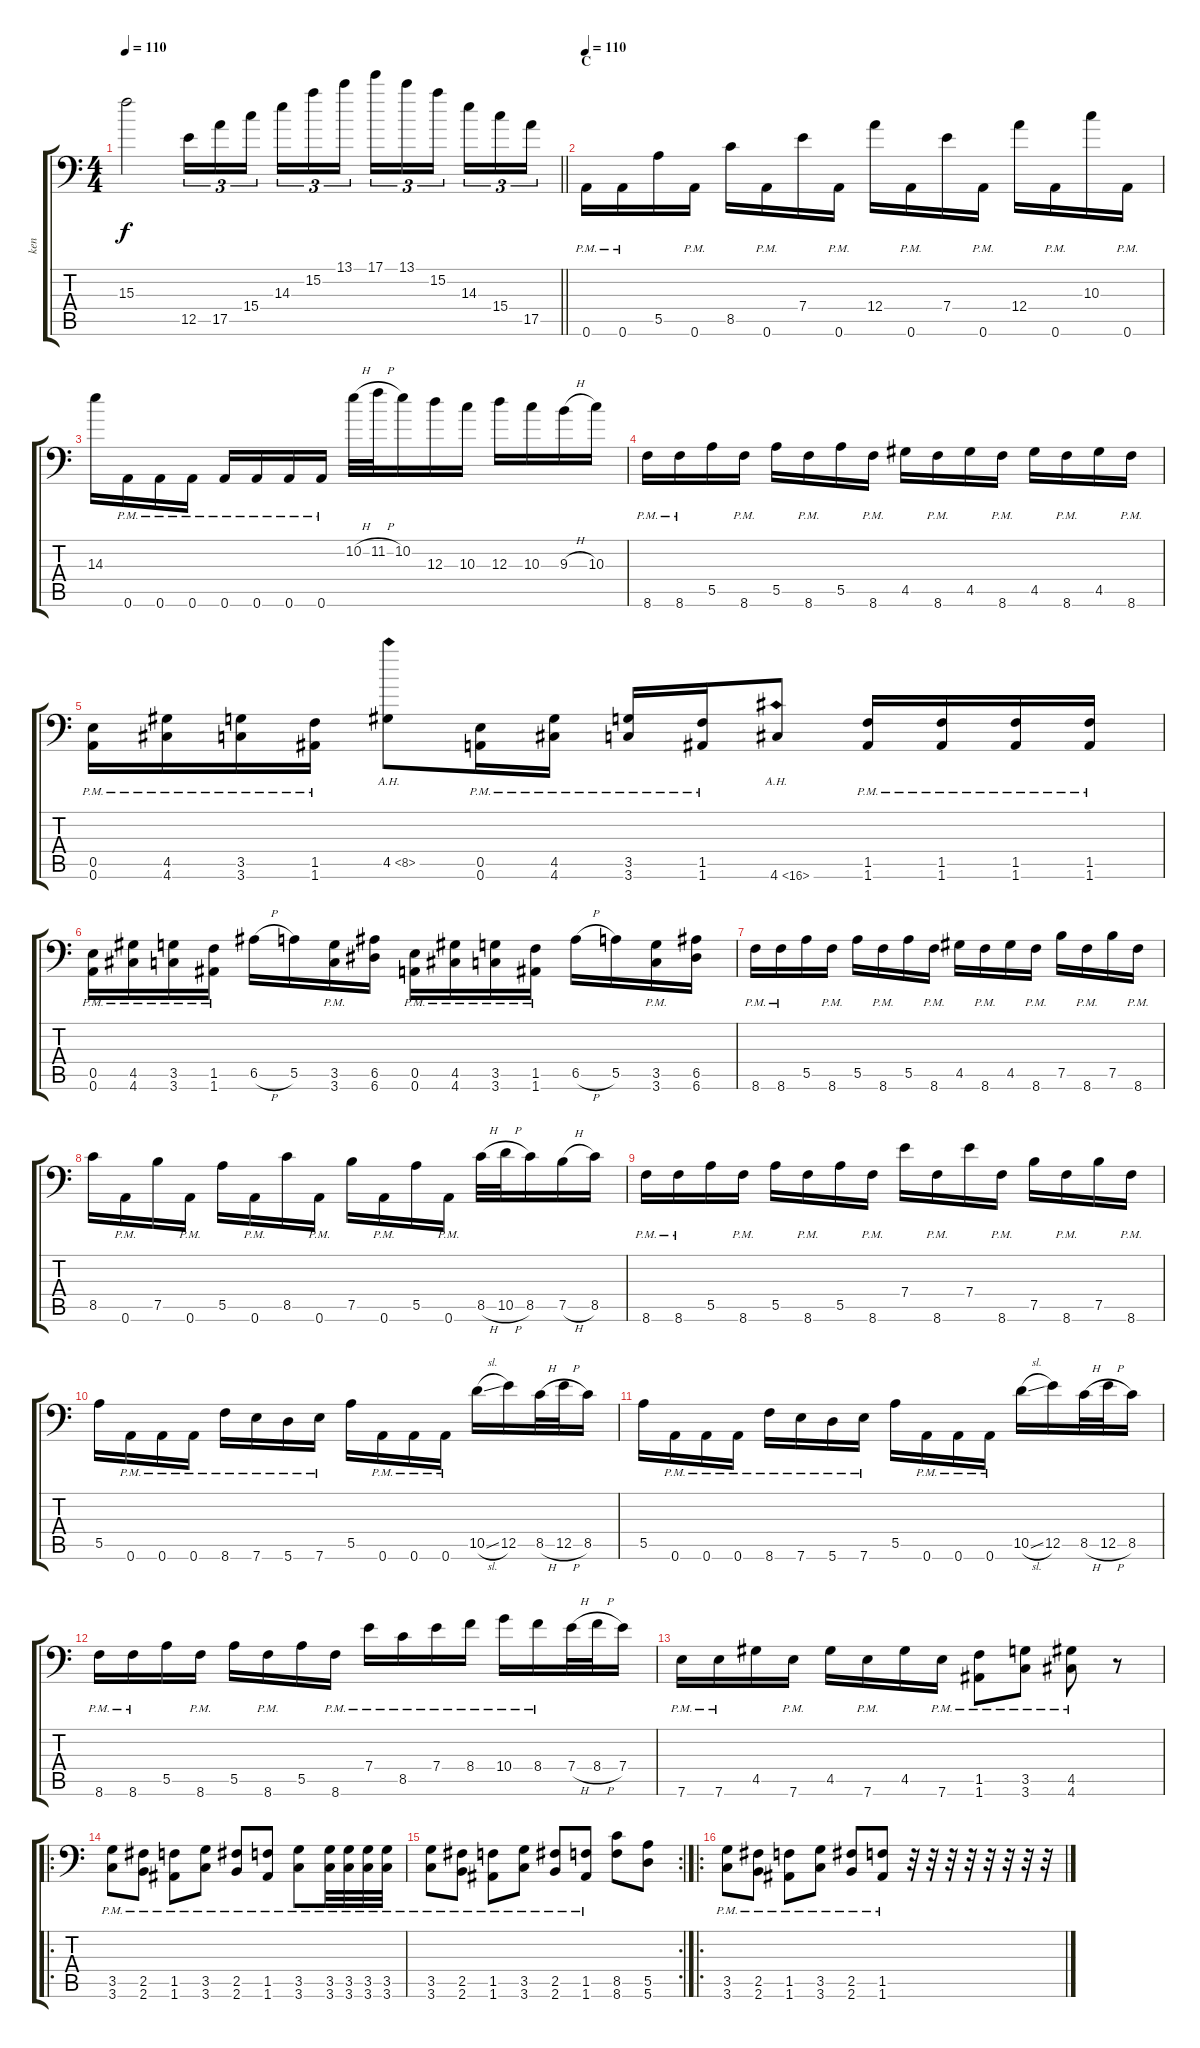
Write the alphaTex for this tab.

\track ("ken" "ken") {instrument distortionguitar}
\staff {score tabs}
\tuning (B3 Gb3 D3 A2 E2 A1) {hide}
\ts (4 4)
\tempo 110
\clef f4
\barLineRight lightlight
\ks c
15.3.2{dy f} 12.5.16{tu (3 2)} 17.5.16{tu (3 2)} 15.4.16{tu (3 2) beam splitsecondary} 14.3.16{tu (3 2)} 15.2.16{tu (3 2)} 13.1.16{tu (3 2)} 17.1.16{tu (3 2)} 13.1.16{tu (3 2)} 15.2.16{tu (3 2) beam splitsecondary} 14.3.16{tu (3 2)} 15.4.16{tu (3 2)} 17.5.16{tu (3 2)} |
\section ("" "C")
\tempo 110
0.6{pm}.16 0.6{pm}.16 5.5.16 0.6{pm}.16 8.5.16 0.6{pm}.16 7.4.16 0.6{pm}.16 12.4.16 0.6{pm}.16 7.4.16 0.6{pm}.16 12.4.16 0.6{pm}.16 10.3.16 0.6{pm}.16 |
14.3.16 0.6{pm}.16 0.6{pm}.16 0.6{pm}.16 0.6{pm}.16 0.6{pm}.16 0.6{pm}.16 0.6{pm}.16 10.2{h}.32 11.2{h}.32 10.2.16 12.3.16 10.3.16 12.3.16 10.3.16 9.3{h}.16 10.3.16 |
8.6{pm}.16 8.6{pm}.16 5.5.16 8.6{pm}.16 5.5.16 8.6{pm}.16 5.5.16 8.6{pm}.16 4.5.16 8.6{pm}.16 4.5.16 8.6{pm}.16 4.5.16 8.6{pm}.16 4.5.16 8.6{pm}.16 |
(0.5 0.6{pm}).16 (4.5 4.6{pm}).16 (3.5 3.6{pm}).16 (1.5 1.6{pm}).16 4.5{ah 4}.8 (0.5 0.6{pm}).16 (4.5 4.6{pm}).16 (3.5 3.6{pm}).16 (1.5 1.6{pm}).16 4.6{ah 12}.8 (1.5 1.6{pm}).16 (1.5 1.6{pm}).16 (1.5 1.6{pm}).16 (1.5 1.6{pm}).16 |
(0.5 0.6{pm}).16 (4.5 4.6{pm}).16 (3.5 3.6{pm}).16 (1.5 1.6{pm}).16 6.5{h}.16 5.5.16 (3.5 3.6{pm}).16 (6.5 6.6).16 (0.5 0.6{pm}).16 (4.5 4.6{pm}).16 (3.5 3.6{pm}).16 (1.5 1.6{pm}).16 6.5{h}.16 5.5.16 (3.5 3.6{pm}).16 (6.5 6.6).16 |
8.6{pm}.16 8.6{pm}.16 5.5.16 8.6{pm}.16 5.5.16 8.6{pm}.16 5.5.16 8.6{pm}.16 4.5.16 8.6{pm}.16 4.5.16 8.6{pm}.16 7.5.16 8.6{pm}.16 7.5.16 8.6{pm}.16 |
8.5.16 0.6{pm}.16 7.5.16 0.6{pm}.16 5.5.16 0.6{pm}.16 8.5.16 0.6{pm}.16 7.5.16 0.6{pm}.16 5.5.16 0.6{pm}.16 8.5{h}.32 10.5{h}.32 8.5.16 7.5{h}.16 8.5.16 |
8.6{pm}.16 8.6{pm}.16 5.5.16 8.6{pm}.16 5.5.16 8.6{pm}.16 5.5.16 8.6{pm}.16 7.4.16 8.6{pm}.16 7.4.16 8.6{pm}.16 7.5.16 8.6{pm}.16 7.5.16 8.6{pm}.16 |
5.5.16 0.6{pm}.16 0.6{pm}.16 0.6{pm}.16 8.6{pm}.16 7.6{pm}.16 5.6{pm}.16 7.6{pm}.16 5.5.16 0.6{pm}.16 0.6{pm}.16 0.6{pm}.16 10.5{sl}.16 12.5.16 8.5{h}.32 12.5{h}.32 8.5.16 |
5.5.16 0.6{pm}.16 0.6{pm}.16 0.6{pm}.16 8.6{pm}.16 7.6{pm}.16 5.6{pm}.16 7.6{pm}.16 5.5.16 0.6{pm}.16 0.6{pm}.16 0.6{pm}.16 10.5{sl}.16 12.5.16 8.5{h}.32 12.5{h}.32 8.5.16 |
8.6{pm}.16 8.6{pm}.16 5.5.16 8.6{pm}.16 5.5.16 8.6{pm}.16 5.5.16 8.6{pm}.16 7.4{pm}.16 8.5{pm}.16 7.4{pm}.16 8.4{pm}.16 10.4{pm}.16 8.4{pm}.16 7.4{h}.32 8.4{h}.32 7.4.16 |
7.6{pm}.16 7.6{pm}.16 4.5.16 7.6{pm}.16 4.5.16 7.6{pm}.16 4.5.16 7.6{pm}.16 (1.5 1.6{pm}).8 (3.5 3.6{pm}).8 (4.5 4.6{pm}).8 r.8 |
\ro
(3.5 3.6{pm}).8 (2.5 2.6{pm}).8 (1.5 1.6{pm}).8 (3.5 3.6{pm}).8 (2.5 2.6{pm}).8 (1.5 1.6{pm}).8 (3.5 3.6{pm}).8 (3.5 3.6{pm}).32 (3.5 3.6{pm}).32 (3.5 3.6{pm}).32 (3.5 3.6{pm}).32 |
\rc 2
(3.5 3.6{pm}).8 (2.5 2.6{pm}).8 (1.5 1.6{pm}).8 (3.5 3.6{pm}).8 (2.5 2.6{pm}).8 (1.5 1.6{pm}).8 (8.5 8.6).8 (5.5 5.6).8 |
\ro
(3.5 3.6{pm}).8 (2.5 2.6{pm}).8 (1.5 1.6{pm}).8 (3.5 3.6{pm}).8 (2.5 2.6{pm}).8 (1.5 1.6{pm}).8 r.32 r.32 r.32 r.32 r.32 r.32 r.32 r.32
